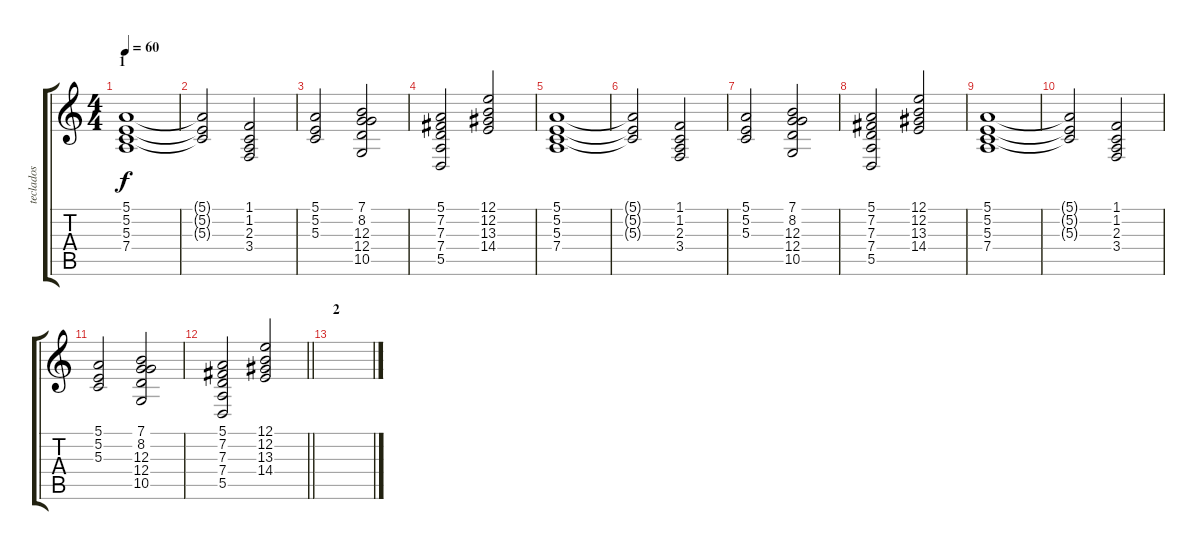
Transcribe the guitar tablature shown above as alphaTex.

\track ("teclados" "teclados") {instrument stringensemble1}
\staff {score tabs}
\tuning (E4 B3 G3 D3 A2 E2) {hide}
\ts (4 4)
\section ("" "1")
\tempo 60
\clef g2
\ks c
(5.1 5.2 5.3 7.4).1{dy f instrument stringensemble1} |
(5.1{t} 5.2{t} 5.3{t}).2 (1.1 1.2 2.3 3.4).2 |
(5.1 5.2 5.3).2 (7.1 8.2 12.3 12.4 10.5).2 |
(5.1 7.2 7.3 7.4 5.5).2 (12.1 12.2 13.3 14.4).2 |
(5.1 5.2 5.3 7.4).1 |
(5.1{t} 5.2{t} 5.3{t}).2 (1.1 1.2 2.3 3.4).2 |
(5.1 5.2 5.3).2 (7.1 8.2 12.3 12.4 10.5).2 |
(5.1 7.2 7.3 7.4 5.5).2 (12.1 12.2 13.3 14.4).2 |
(5.1 5.2 5.3 7.4).1 |
(5.1{t} 5.2{t} 5.3{t}).2 (1.1 1.2 2.3 3.4).2 |
(5.1 5.2 5.3).2 (7.1 8.2 12.3 12.4 10.5).2 |
\barLineRight lightlight
(5.1 7.2 7.3 7.4 5.5).2 (12.1 12.2 13.3 14.4).2 |
\section ("" "2")
